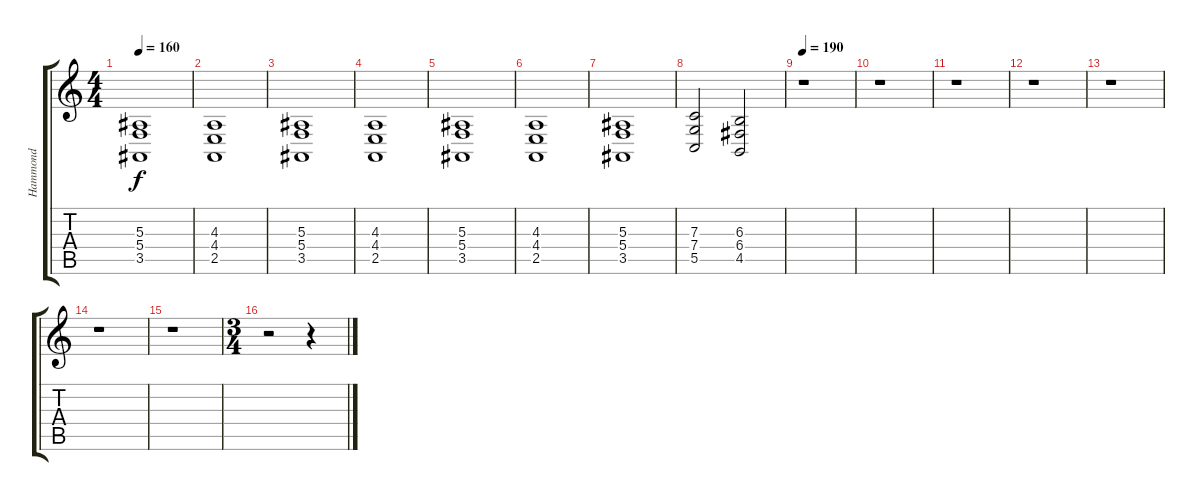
\track ("Hammond" "Hammond") {instrument drawbarorgan}
\staff {score tabs}
\tuning (D4 A3 F3 C3 G2 D2) {hide}
\ts (4 4)
\tempo 160
\clef g2
\ks c
(5.3 5.4 3.5).1{dy f} |
(4.3 4.4 2.5).1 |
(5.3 5.4 3.5).1 |
(4.3 4.4 2.5).1 |
(5.3 5.4 3.5).1 |
(4.3 4.4 2.5).1 |
(5.3 5.4 3.5).1 |
(7.3 7.4 5.5).2 (6.3 6.4 4.5).2 |
\tempo 180
\tempo 190
r.1 |
r.1 |
r.1 |
r.1 |
r.1 |
r.1 |
r.1 |
\ts (3 4)
r.2 r.4
